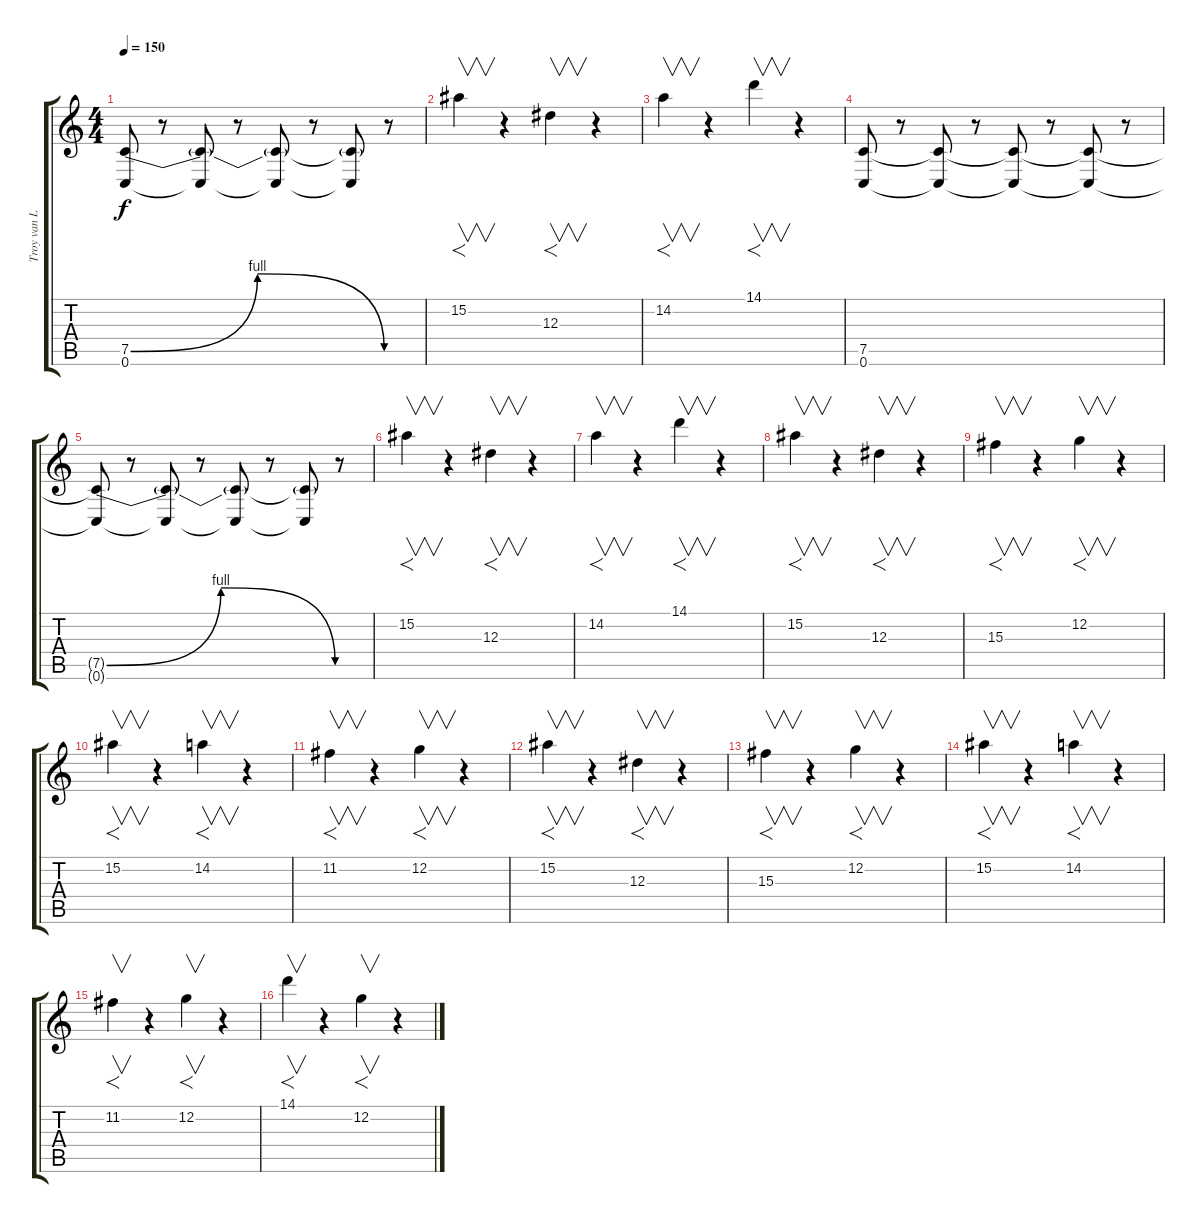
\track ("Troy van Leeuwen" "Troy van L") {instrument distortionguitar}
\staff {score tabs}
\tuning (C4 G3 Eb3 Bb2 F2 C2) {hide}
\ts (4 4)
\tempo 150
\clef g2
\ks c
(7.5{be (bendrelease 0 0 15 4 55 4 60 0) t} 0.6{t}).8{dy f volume 0} r.8{volume 11} (7.5{t} 0.6{t}).8{volume 0} r.8{volume 11} (7.5{t} 0.6{t}).8{volume 0} r.8{volume 11} (7.5{t} 0.6{t}).8{volume 0} r.8{volume 11} |
15.2.4{f v} r.4 12.3.4{f v} r.4 |
14.2.4{f v} r.4 14.1.4{f v} r.4 |
(7.5 0.6).8{volume 0} r.8{volume 11} (7.5{t} 0.6{t}).8{volume 0} r.8{volume 11} (7.5{t} 0.6{t}).8{volume 0} r.8{volume 11} (7.5{t} 0.6{t}).8{volume 0} r.8{volume 11} |
(7.5{be (bendrelease 0 0 15 4 55 4 60 0) t} 0.6{t}).8{volume 0} r.8{volume 11} (7.5{t} 0.6{t}).8{volume 0} r.8{volume 11} (7.5{t} 0.6{t}).8{volume 0} r.8{volume 11} (7.5{t} 0.6{t}).8{volume 0} r.8{volume 11} |
15.2.4{f v} r.4 12.3.4{f v} r.4 |
14.2.4{f v} r.4 14.1.4{f v} r.4 |
15.2.4{f v} r.4 12.3.4{f v} r.4 |
15.3.4{f v} r.4 12.2.4{f v} r.4 |
15.2.4{f v} r.4 14.2.4{f v} r.4 |
11.2.4{f v} r.4 12.2.4{f v} r.4 |
15.2.4{f v} r.4 12.3.4{f v} r.4 |
15.3.4{f v} r.4 12.2.4{f v} r.4 |
15.2.4{f v} r.4 14.2.4{f v} r.4 |
11.2.4{f v} r.4 12.2.4{f v} r.4 |
14.1.4{f v} r.4 12.2.4{f v} r.4
